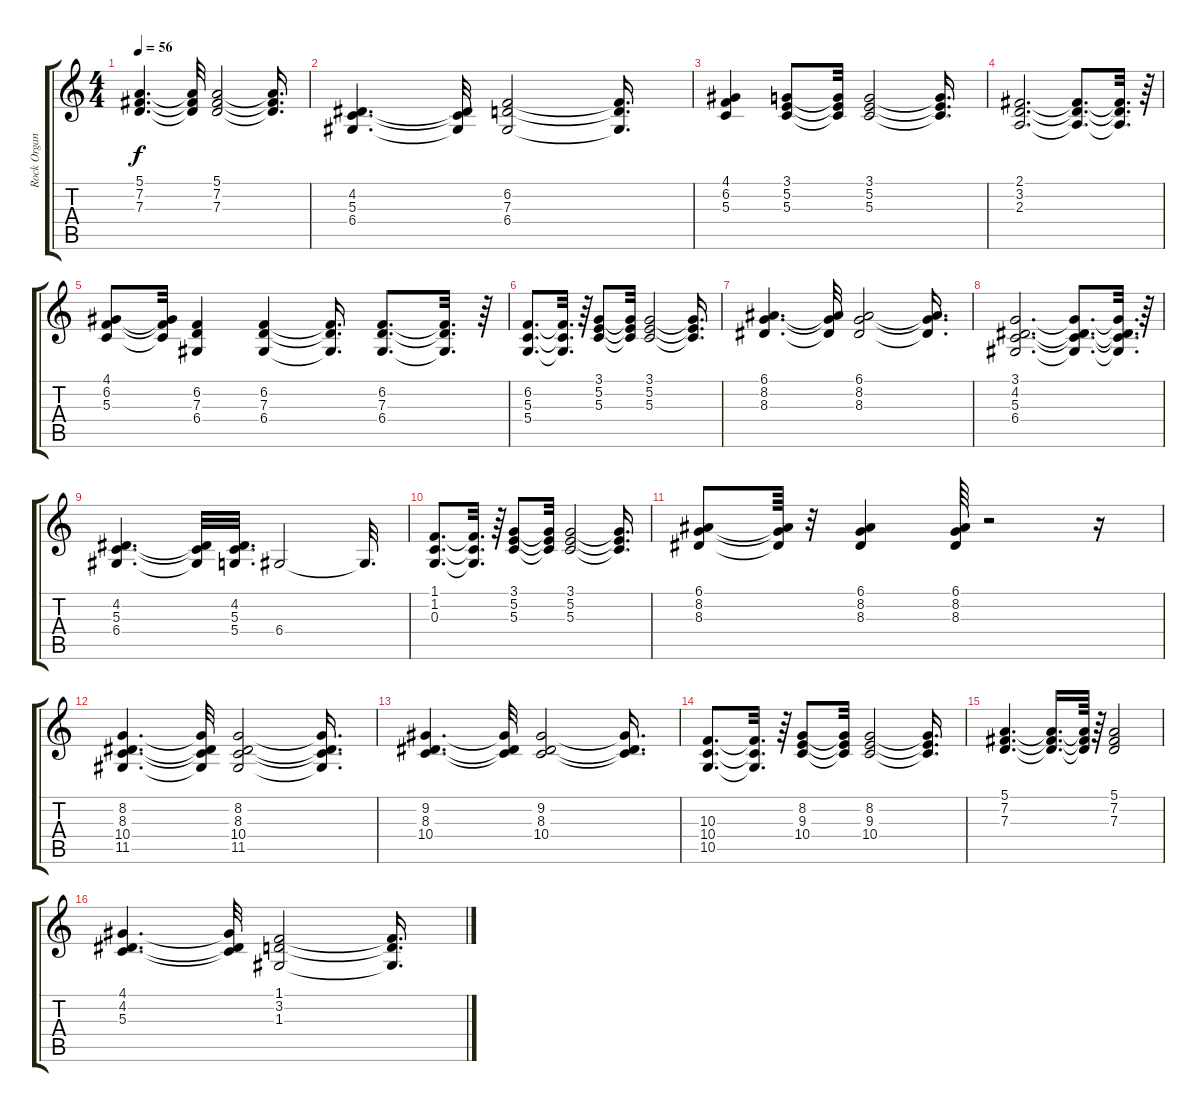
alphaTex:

\track ("Rock Organ" "Rock Organ") {instrument rockorgan}
\staff {score tabs}
\tuning (E4 B3 G3 D3 A2 E2) {hide}
\ts (4 4)
\tempo 56
\clef g2
\ks c
(5.1 7.2 7.3).4{d dy f} (5.1{t} 7.2{t} 7.3{t}).32 (5.1 7.2 7.3).2 (5.1{t} 7.2{t} 7.3{t}).16{d} |
(4.2 5.3 6.4).4{d} (4.2{t} 5.3{t} 6.4{t}).32 (6.2 7.3 6.4).2 (6.2{t} 7.3{t} 6.4{t}).16{d} |
(4.1 6.2 5.3).4 (3.1 5.2 5.3).8 (3.1{t} 5.2{t} 5.3{t}).32 (3.1 5.2 5.3).2 (3.1{t} 5.2{t} 5.3{t}).16{d} |
(2.1 3.2 2.3).2{d} (2.1{t} 3.2{t} 2.3{t}).8{d} (2.1{t} 3.2{t} 2.3{t}).32{d} r.64 |
(4.1 6.2 5.3).8 (4.1{t} 6.2{t} 5.3{t}).32 (6.2 7.3 6.4).4 (6.2 7.3 6.4).4 (6.2{t} 7.3{t} 6.4{t}).16{d} (6.2 7.3 6.4).8{d} (6.2{t} 7.3{t} 6.4{t}).32{d} r.64 |
(6.2 5.3 5.4).8{d} (6.2{t} 5.3{t} 5.4{t}).32{d} r.64 (3.1 5.2 5.3).8 (3.1{t} 5.2{t} 5.3{t}).32 (3.1 5.2 5.3).2 (3.1{t} 5.2{t} 5.3{t}).16{d} |
(6.1 8.2 8.3).4{d} (6.1{t} 8.2{t} 8.3{t}).32 (6.1 8.2 8.3).2 (6.1{t} 8.2{t} 8.3{t}).16{d} |
(3.1 4.2 5.3 6.4).2{d} (3.1{t} 4.2{t} 5.3{t} 6.4{t}).8{d} (3.1{t} 4.2{t} 5.3{t} 6.4{t}).32{d} r.64 |
(4.2 5.3 6.4).4{d} (4.2{t} 5.3{t} 6.4{t}).32 (4.2 5.3 5.4).32{d} 6.4.2 6.4{t}.32{d} |
(1.1 1.2 0.3).8{d} (1.1{t} 1.2{t} 0.3{t}).32{d} r.64 (3.1 5.2 5.3).8 (3.1{t} 5.2{t} 5.3{t}).32 (3.1 5.2 5.3).2 (3.1{t} 5.2{t} 5.3{t}).16{d} |
(6.1 8.2 8.3).8 (6.1{t} 8.2{t} 8.3{t}).64 r.32 (6.1 8.2 8.3).4 (6.1 8.2 8.3).64 r.2 r.16 |
(8.2 8.3 10.4 11.5).4{d} (8.2{t} 8.3{t} 10.4{t} 11.5{t}).32 (8.2 8.3 10.4 11.5).2 (8.2{t} 8.3{t} 10.4{t} 11.5{t}).16{d} |
(9.2 8.3 10.4).4{d} (9.2{t} 8.3{t} 10.4{t}).32 (9.2 8.3 10.4).2 (9.2{t} 8.3{t} 10.4{t}).16{d} |
(10.3 10.4 10.5).8{d} (10.3{t} 10.4{t} 10.5{t}).32{d} r.64 (8.2 9.3 10.4).8 (8.2{t} 9.3{t} 10.4{t}).32 (8.2 9.3 10.4).2 (8.2{t} 9.3{t} 10.4{t}).16{d} |
(5.1 7.2 7.3).4{d} (5.1{t} 7.2{t} 7.3{t}).16{d} (5.1{t} 7.2{t} 7.3{t}).64 r.64 (5.1 7.2 7.3).2 |
(4.1 4.2 5.3).4{d} (4.1{t} 4.2{t} 5.3{t}).32 (1.1 3.2 1.3).2 (1.1{t} 3.2{t} 1.3{t}).16{d}
